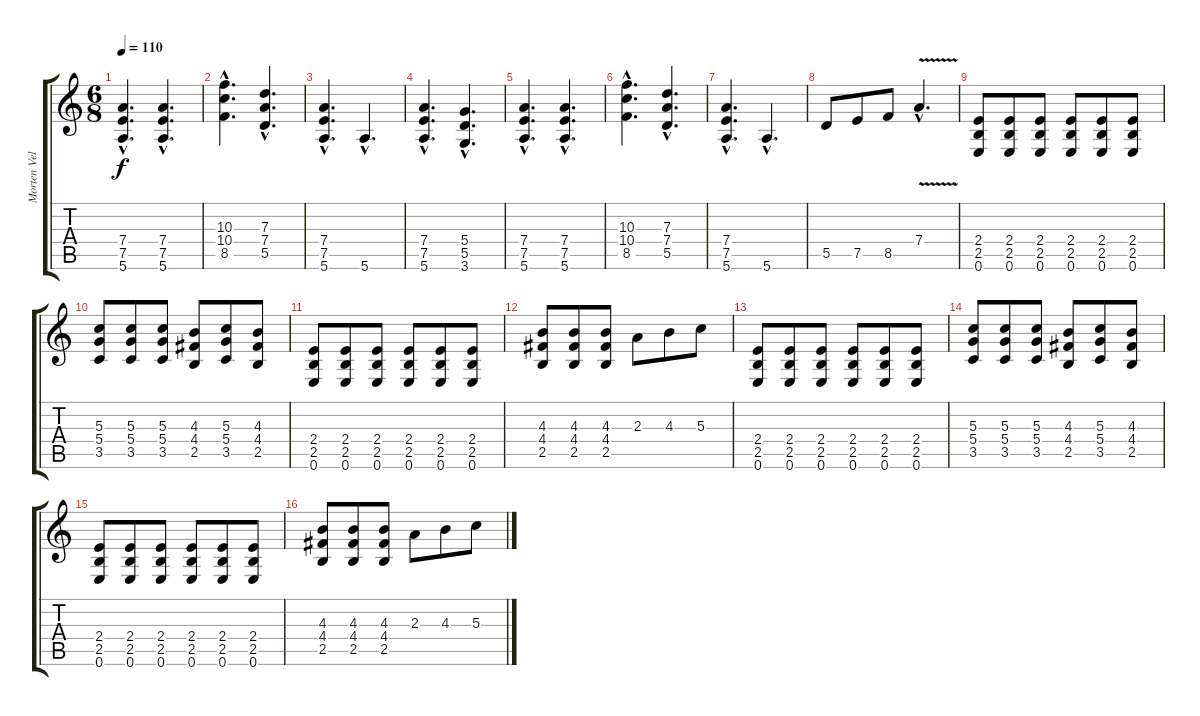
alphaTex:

\track ("Morten Veland" "Morten Vel") {instrument distortionguitar}
\staff {score tabs}
\tuning (E4 B3 G3 D3 A2 E2) {hide}
\ts (6 8)
\tempo 110
\clef g2
\ks c
(7.4{hac} 7.5{hac} 5.6{hac}).4{d dy f} (7.4{hac} 7.5{hac} 5.6{hac}).4{d} |
(10.3{hac} 10.4{hac} 8.5{hac}).4{d} (7.3{hac} 7.4{hac} 5.5{hac}).4{d} |
(7.4{hac} 7.5{hac} 5.6{hac}).4{d} 5.6{hac}.4{d} |
(7.4{hac} 7.5{hac} 5.6{hac}).4{d} (5.4{hac} 5.5{hac} 3.6{hac}).4{d} |
(7.4{hac} 7.5{hac} 5.6{hac}).4{d} (7.4{hac} 7.5{hac} 5.6{hac}).4{d} |
(10.3{hac} 10.4{hac} 8.5{hac}).4{d} (7.3{hac} 7.4{hac} 5.5{hac}).4{d} |
(7.4{hac} 7.5{hac} 5.6{hac}).4{d} 5.6{hac}.4{d} |
5.5.8 7.5.8 8.5.8 7.4{v hac}.4{d} |
(2.4 2.5 0.6).8 (2.4 2.5 0.6).8 (2.4 2.5 0.6).8 (2.4 2.5 0.6).8 (2.4 2.5 0.6).8 (2.4 2.5 0.6).8 |
(5.3 5.4 3.5).8 (5.3 5.4 3.5).8 (5.3 5.4 3.5).8 (4.3 4.4 2.5).8 (5.3 5.4 3.5).8 (4.3 4.4 2.5).8 |
(2.4 2.5 0.6).8 (2.4 2.5 0.6).8 (2.4 2.5 0.6).8 (2.4 2.5 0.6).8 (2.4 2.5 0.6).8 (2.4 2.5 0.6).8 |
(4.3 4.4 2.5).8 (4.3 4.4 2.5).8 (4.3 4.4 2.5).8 2.3.8 4.3.8 5.3.8 |
(2.4 2.5 0.6).8 (2.4 2.5 0.6).8 (2.4 2.5 0.6).8 (2.4 2.5 0.6).8 (2.4 2.5 0.6).8 (2.4 2.5 0.6).8 |
(5.3 5.4 3.5).8 (5.3 5.4 3.5).8 (5.3 5.4 3.5).8 (4.3 4.4 2.5).8 (5.3 5.4 3.5).8 (4.3 4.4 2.5).8 |
(2.4 2.5 0.6).8 (2.4 2.5 0.6).8 (2.4 2.5 0.6).8 (2.4 2.5 0.6).8 (2.4 2.5 0.6).8 (2.4 2.5 0.6).8 |
(4.3 4.4 2.5).8 (4.3 4.4 2.5).8 (4.3 4.4 2.5).8 2.3.8 4.3.8 5.3.8
